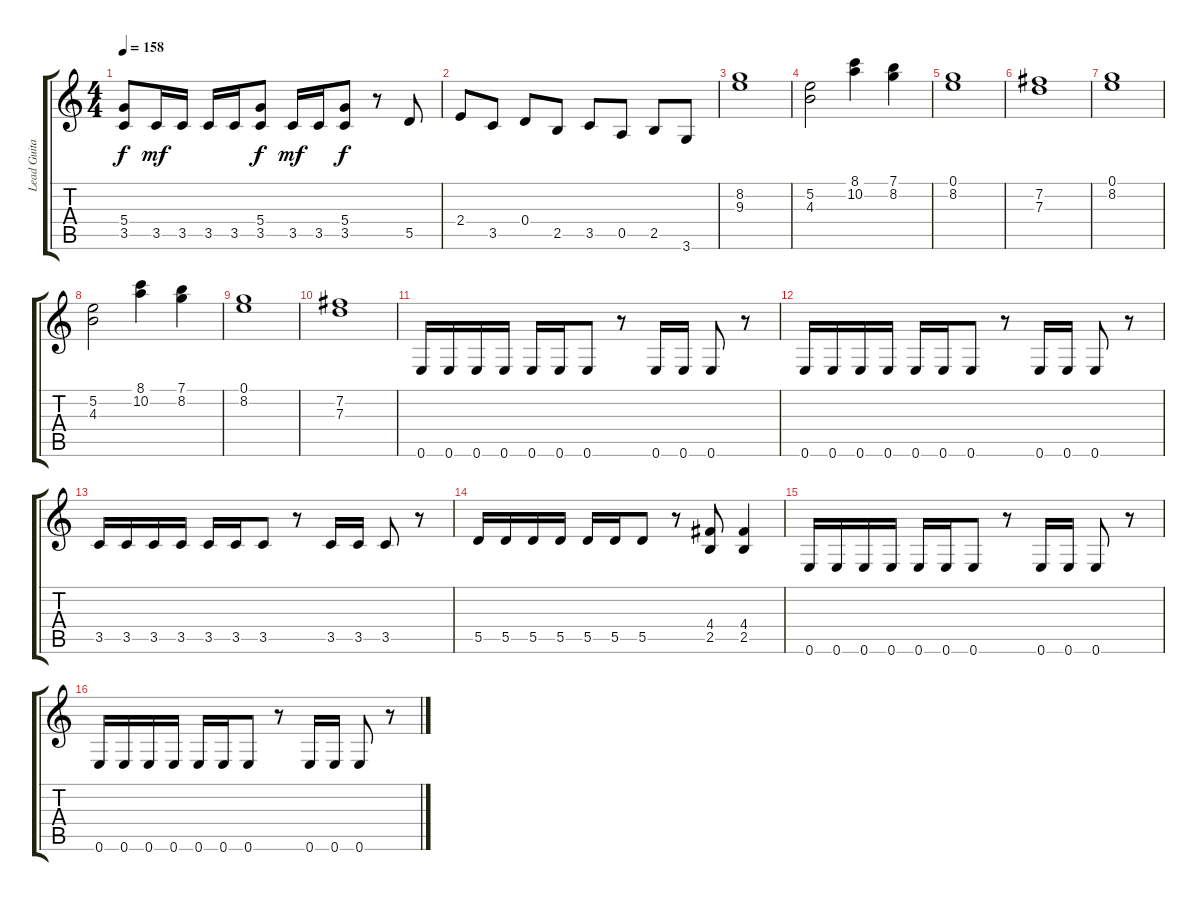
\track ("Lead Guitar" "Lead Guita") {instrument distortionguitar}
\staff {score tabs}
\tuning (E4 B3 G3 D3 A2 E2) {hide}
\ts (4 4)
\tempo 158
\clef g2
\ks c
(5.4 3.5).8{dy f} 3.5.16{dy mf} 3.5.16 3.5.16 3.5.16 (5.4 3.5).8{dy f} 3.5.16{dy mf} 3.5.16 (5.4 3.5).8{dy f} r.8 5.5.8 |
2.4.8 3.5.8 0.4.8 2.5.8 3.5.8 0.5.8 2.5.8 3.6.8 |
(8.2 9.3).1 |
(5.2 4.3).2 (8.1 10.2).4 (7.1 8.2).4 |
(0.1 8.2).1 |
(7.2 7.3).1 |
(0.1 8.2).1 |
(5.2 4.3).2 (8.1 10.2).4 (7.1 8.2).4 |
(0.1 8.2).1 |
(7.2 7.3).1 |
0.6.16 0.6.16 0.6.16 0.6.16 0.6.16 0.6.16 0.6.8 r.8 0.6.16 0.6.16 0.6.8 r.8 |
0.6.16 0.6.16 0.6.16 0.6.16 0.6.16 0.6.16 0.6.8 r.8 0.6.16 0.6.16 0.6.8 r.8 |
3.5.16 3.5.16 3.5.16 3.5.16 3.5.16 3.5.16 3.5.8 r.8 3.5.16 3.5.16 3.5.8 r.8 |
5.5.16 5.5.16 5.5.16 5.5.16 5.5.16 5.5.16 5.5.8 r.8 (4.4 2.5).8 (4.4 2.5).4 |
0.6.16 0.6.16 0.6.16 0.6.16 0.6.16 0.6.16 0.6.8 r.8 0.6.16 0.6.16 0.6.8 r.8 |
0.6.16 0.6.16 0.6.16 0.6.16 0.6.16 0.6.16 0.6.8 r.8 0.6.16 0.6.16 0.6.8 r.8
